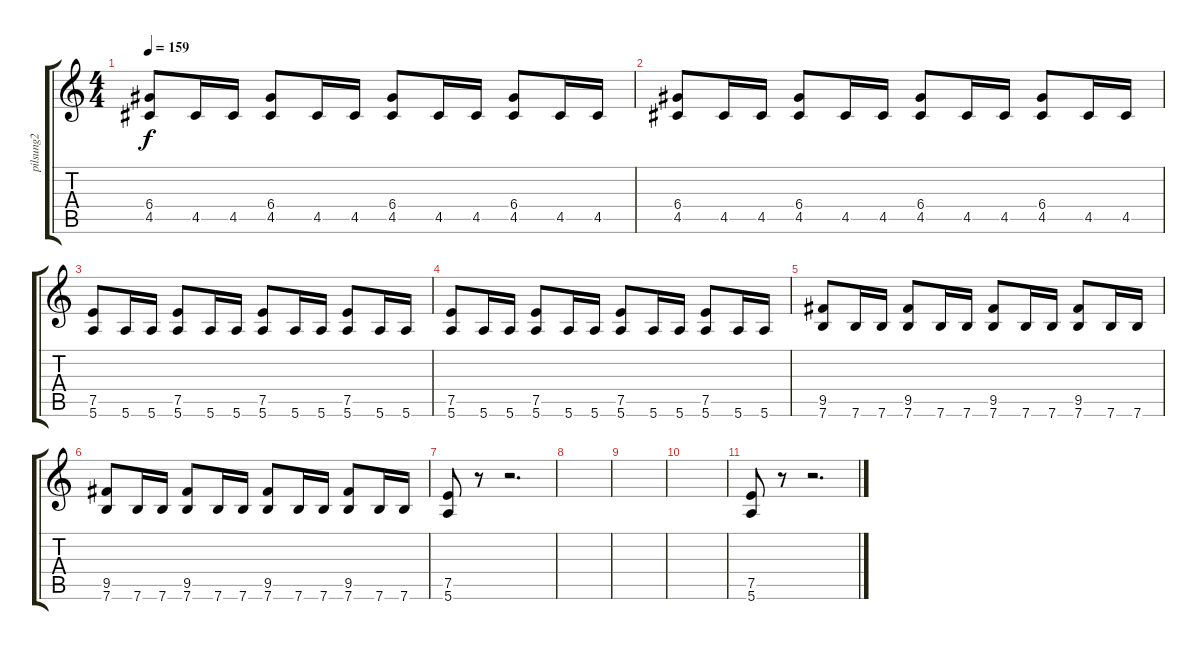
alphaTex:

\track ("pilsung2" "pilsung2") {instrument distortionguitar}
\staff {score tabs}
\tuning (E4 B3 G3 D3 A2 E2) {hide}
\ts (4 4)
\tempo 159
\clef g2
\ks c
(6.4 4.5).8{dy f} 4.5.16 4.5.16 (6.4 4.5).8 4.5.16 4.5.16 (6.4 4.5).8 4.5.16 4.5.16 (6.4 4.5).8 4.5.16 4.5.16 |
(6.4 4.5).8 4.5.16 4.5.16 (6.4 4.5).8 4.5.16 4.5.16 (6.4 4.5).8 4.5.16 4.5.16 (6.4 4.5).8 4.5.16 4.5.16 |
(7.5 5.6).8 5.6.16 5.6.16 (7.5 5.6).8 5.6.16 5.6.16 (7.5 5.6).8 5.6.16 5.6.16 (7.5 5.6).8 5.6.16 5.6.16 |
(7.5 5.6).8 5.6.16 5.6.16 (7.5 5.6).8 5.6.16 5.6.16 (7.5 5.6).8 5.6.16 5.6.16 (7.5 5.6).8 5.6.16 5.6.16 |
(9.5 7.6).8 7.6.16 7.6.16 (9.5 7.6).8 7.6.16 7.6.16 (9.5 7.6).8 7.6.16 7.6.16 (9.5 7.6).8 7.6.16 7.6.16 |
(9.5 7.6).8 7.6.16 7.6.16 (9.5 7.6).8 7.6.16 7.6.16 (9.5 7.6).8 7.6.16 7.6.16 (9.5 7.6).8 7.6.16 7.6.16 |
(7.5 5.6).8 r.8 r.2{d} |
|
|
|
(7.5 5.6).8 r.8 r.2{d}
